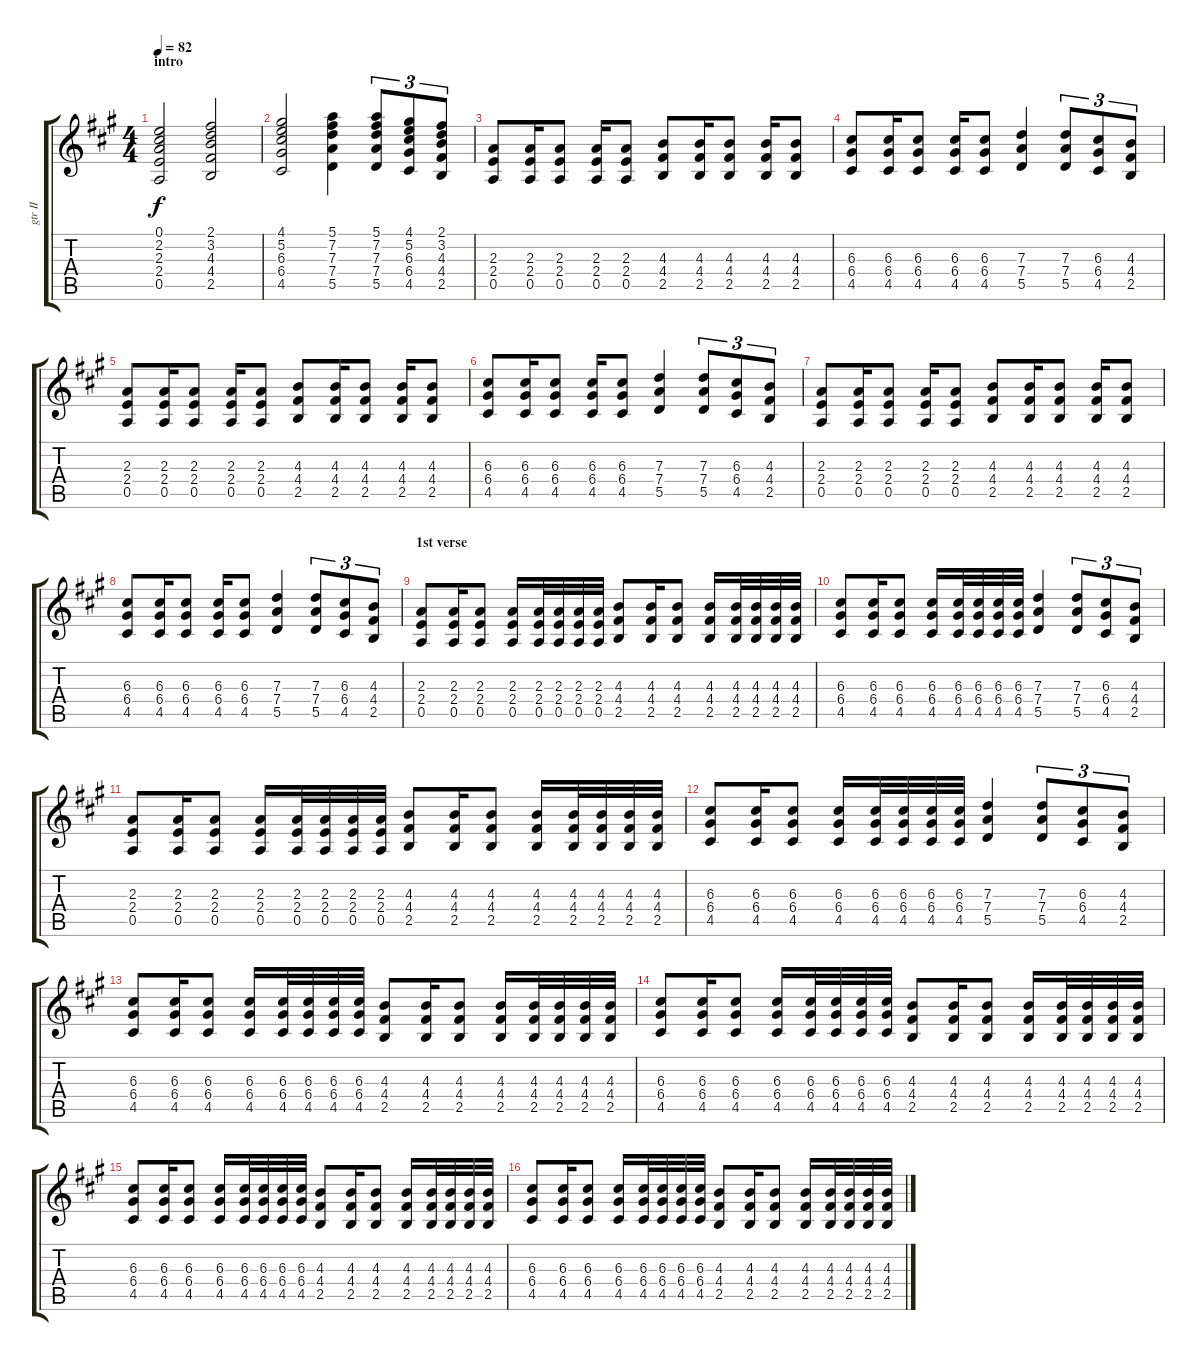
\track ("gtr II" "gtr II") {instrument acousticguitarsteel}
\staff {score tabs}
\tuning (E4 B3 G3 D3 A2 E2) {hide}
\ts (4 4)
\section ("" "intro")
\tempo 82
\clef g2
\ks a
(0.1 2.2 2.3 2.4 0.5).2{dy f instrument acousticguitarsteel} (2.1 3.2 4.3 4.4 2.5).2 |
(4.1 5.2 6.3 6.4 4.5).2 (5.1 7.2 7.3 7.4 5.5).4 (5.1 7.2 7.3 7.4 5.5).8{tu (3 2)} (4.1 5.2 6.3 6.4 4.5).8{tu (3 2)} (2.1 3.2 4.3 4.4 2.5).8{tu (3 2)} |
(2.3 2.4 0.5).8 (2.3 2.4 0.5).16 (2.3 2.4 0.5).8 (2.3 2.4 0.5).16 (2.3 2.4 0.5).8 (4.3 4.4 2.5).8 (4.3 4.4 2.5).16 (4.3 4.4 2.5).8 (4.3 4.4 2.5).16 (4.3 4.4 2.5).8 |
(6.3 6.4 4.5).8 (6.3 6.4 4.5).16 (6.3 6.4 4.5).8 (6.3 6.4 4.5).16 (6.3 6.4 4.5).8 (7.3 7.4 5.5).4 (7.3 7.4 5.5).8{tu (3 2)} (6.3 6.4 4.5).8{tu (3 2)} (4.3 4.4 2.5).8{tu (3 2)} |
(2.3 2.4 0.5).8 (2.3 2.4 0.5).16 (2.3 2.4 0.5).8 (2.3 2.4 0.5).16 (2.3 2.4 0.5).8 (4.3 4.4 2.5).8 (4.3 4.4 2.5).16 (4.3 4.4 2.5).8 (4.3 4.4 2.5).16 (4.3 4.4 2.5).8 |
(6.3 6.4 4.5).8 (6.3 6.4 4.5).16 (6.3 6.4 4.5).8 (6.3 6.4 4.5).16 (6.3 6.4 4.5).8 (7.3 7.4 5.5).4 (7.3 7.4 5.5).8{tu (3 2)} (6.3 6.4 4.5).8{tu (3 2)} (4.3 4.4 2.5).8{tu (3 2)} |
(2.3 2.4 0.5).8 (2.3 2.4 0.5).16 (2.3 2.4 0.5).8 (2.3 2.4 0.5).16 (2.3 2.4 0.5).8 (4.3 4.4 2.5).8 (4.3 4.4 2.5).16 (4.3 4.4 2.5).8 (4.3 4.4 2.5).16 (4.3 4.4 2.5).8 |
(6.3 6.4 4.5).8 (6.3 6.4 4.5).16 (6.3 6.4 4.5).8 (6.3 6.4 4.5).16 (6.3 6.4 4.5).8 (7.3 7.4 5.5).4 (7.3 7.4 5.5).8{tu (3 2)} (6.3 6.4 4.5).8{tu (3 2)} (4.3 4.4 2.5).8{tu (3 2)} |
\section ("" "1st verse")
(2.3 2.4 0.5).8 (2.3 2.4 0.5).16 (2.3 2.4 0.5).8 (2.3 2.4 0.5).16 (2.3 2.4 0.5).32 (2.3 2.4 0.5).32 (2.3 2.4 0.5).32 (2.3 2.4 0.5).32 (4.3 4.4 2.5).8 (4.3 4.4 2.5).16 (4.3 4.4 2.5).8 (4.3 4.4 2.5).16 (4.3 4.4 2.5).32 (4.3 4.4 2.5).32 (4.3 4.4 2.5).32 (4.3 4.4 2.5).32 |
(6.3 6.4 4.5).8 (6.3 6.4 4.5).16 (6.3 6.4 4.5).8 (6.3 6.4 4.5).16 (6.3 6.4 4.5).32 (6.3 6.4 4.5).32 (6.3 6.4 4.5).32 (6.3 6.4 4.5).32 (7.3 7.4 5.5).4 (7.3 7.4 5.5).8{tu (3 2)} (6.3 6.4 4.5).8{tu (3 2)} (4.3 4.4 2.5).8{tu (3 2)} |
(2.3 2.4 0.5).8 (2.3 2.4 0.5).16 (2.3 2.4 0.5).8 (2.3 2.4 0.5).16 (2.3 2.4 0.5).32 (2.3 2.4 0.5).32 (2.3 2.4 0.5).32 (2.3 2.4 0.5).32 (4.3 4.4 2.5).8 (4.3 4.4 2.5).16 (4.3 4.4 2.5).8 (4.3 4.4 2.5).16 (4.3 4.4 2.5).32 (4.3 4.4 2.5).32 (4.3 4.4 2.5).32 (4.3 4.4 2.5).32 |
(6.3 6.4 4.5).8 (6.3 6.4 4.5).16 (6.3 6.4 4.5).8 (6.3 6.4 4.5).16 (6.3 6.4 4.5).32 (6.3 6.4 4.5).32 (6.3 6.4 4.5).32 (6.3 6.4 4.5).32 (7.3 7.4 5.5).4 (7.3 7.4 5.5).8{tu (3 2)} (6.3 6.4 4.5).8{tu (3 2)} (4.3 4.4 2.5).8{tu (3 2)} |
(6.3 6.4 4.5).8 (6.3 6.4 4.5).16 (6.3 6.4 4.5).8 (6.3 6.4 4.5).16 (6.3 6.4 4.5).32 (6.3 6.4 4.5).32 (6.3 6.4 4.5).32 (6.3 6.4 4.5).32 (4.3 4.4 2.5).8 (4.3 4.4 2.5).16 (4.3 4.4 2.5).8 (4.3 4.4 2.5).16 (4.3 4.4 2.5).32 (4.3 4.4 2.5).32 (4.3 4.4 2.5).32 (4.3 4.4 2.5).32 |
(6.3 6.4 4.5).8 (6.3 6.4 4.5).16 (6.3 6.4 4.5).8 (6.3 6.4 4.5).16 (6.3 6.4 4.5).32 (6.3 6.4 4.5).32 (6.3 6.4 4.5).32 (6.3 6.4 4.5).32 (4.3 4.4 2.5).8 (4.3 4.4 2.5).16 (4.3 4.4 2.5).8 (4.3 4.4 2.5).16 (4.3 4.4 2.5).32 (4.3 4.4 2.5).32 (4.3 4.4 2.5).32 (4.3 4.4 2.5).32 |
(6.3 6.4 4.5).8 (6.3 6.4 4.5).16 (6.3 6.4 4.5).8 (6.3 6.4 4.5).16 (6.3 6.4 4.5).32 (6.3 6.4 4.5).32 (6.3 6.4 4.5).32 (6.3 6.4 4.5).32 (4.3 4.4 2.5).8 (4.3 4.4 2.5).16 (4.3 4.4 2.5).8 (4.3 4.4 2.5).16 (4.3 4.4 2.5).32 (4.3 4.4 2.5).32 (4.3 4.4 2.5).32 (4.3 4.4 2.5).32 |
(6.3 6.4 4.5).8 (6.3 6.4 4.5).16 (6.3 6.4 4.5).8 (6.3 6.4 4.5).16 (6.3 6.4 4.5).32 (6.3 6.4 4.5).32 (6.3 6.4 4.5).32 (6.3 6.4 4.5).32 (4.3 4.4 2.5).8 (4.3 4.4 2.5).16 (4.3 4.4 2.5).8 (4.3 4.4 2.5).16 (4.3 4.4 2.5).32 (4.3 4.4 2.5).32 (4.3 4.4 2.5).32 (4.3 4.4 2.5).32
